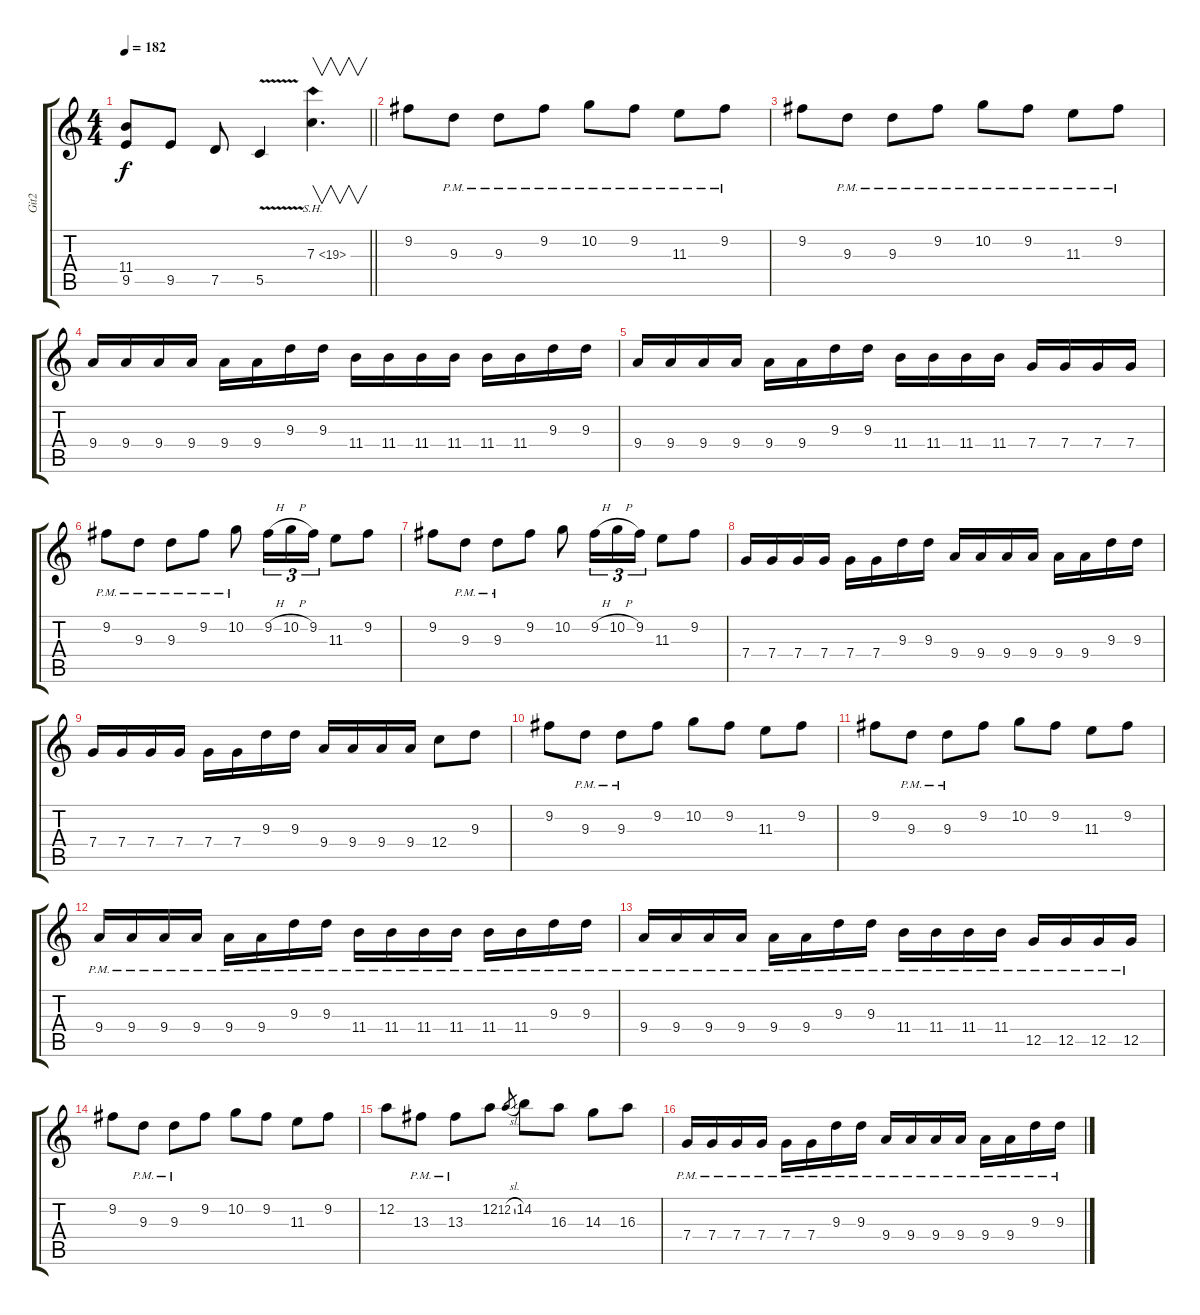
\track ("Git2" "Git2") {instrument distortionguitar}
\staff {score tabs}
\tuning (D4 A3 F3 C3 G2 D2) {hide}
\ts (4 4)
\tempo 182
\clef g2
\barLineRight lightlight
\ks c
(11.4 9.5).8{dy f} 9.5.8 7.5.8 5.5{v}.4 7.3{sh 12}.4{v d} |
9.2.8 9.3{pm}.8 9.3{pm}.8 9.2{pm}.8 10.2{pm}.8 9.2{pm}.8 11.3{pm}.8 9.2{pm}.8 |
9.2.8 9.3{pm}.8 9.3{pm}.8 9.2{pm}.8 10.2{pm}.8 9.2{pm}.8 11.3{pm}.8 9.2{pm}.8 |
9.4.16 9.4.16 9.4.16 9.4.16 9.4.16 9.4.16 9.3.16 9.3.16 11.4.16 11.4.16 11.4.16 11.4.16 11.4.16 11.4.16 9.3.16 9.3.16 |
9.4.16 9.4.16 9.4.16 9.4.16 9.4.16 9.4.16 9.3.16 9.3.16 11.4.16 11.4.16 11.4.16 11.4.16 7.4.16 7.4.16 7.4.16 7.4.16 |
9.2{pm}.8 9.3{pm}.8 9.3{pm}.8 9.2{pm}.8 10.2{pm}.8 9.2{h}.16{tu (3 2)} 10.2{h}.16{tu (3 2)} 9.2.16{tu (3 2)} 11.3.8 9.2.8 |
9.2.8 9.3{pm}.8 9.3{pm}.8 9.2.8 10.2.8 9.2{h}.16{tu (3 2)} 10.2{h}.16{tu (3 2)} 9.2.16{tu (3 2)} 11.3.8 9.2.8 |
7.4.16 7.4.16 7.4.16 7.4.16 7.4.16 7.4.16 9.3.16 9.3.16 9.4.16 9.4.16 9.4.16 9.4.16 9.4.16 9.4.16 9.3.16 9.3.16 |
7.4.16 7.4.16 7.4.16 7.4.16 7.4.16 7.4.16 9.3.16 9.3.16 9.4.16 9.4.16 9.4.16 9.4.16 12.4.8 9.3.8 |
9.2.8 9.3{pm}.8 9.3{pm}.8 9.2.8 10.2.8 9.2.8 11.3.8 9.2.8 |
9.2.8 9.3{pm}.8 9.3{pm}.8 9.2.8 10.2.8 9.2.8 11.3.8 9.2.8 |
9.4{pm}.16 9.4{pm}.16 9.4{pm}.16 9.4{pm}.16 9.4{pm}.16 9.4{pm}.16 9.3{pm}.16 9.3{pm}.16 11.4{pm}.16 11.4{pm}.16 11.4{pm}.16 11.4{pm}.16 11.4{pm}.16 11.4{pm}.16 9.3{pm}.16 9.3{pm}.16 |
9.4{pm}.16 9.4{pm}.16 9.4{pm}.16 9.4{pm}.16 9.4{pm}.16 9.4{pm}.16 9.3{pm}.16 9.3{pm}.16 11.4{pm}.16 11.4{pm}.16 11.4{pm}.16 11.4{pm}.16 12.5{pm}.16 12.5{pm}.16 12.5{pm}.16 12.5{pm}.16 |
9.2.8 9.3{pm}.8 9.3{pm}.8 9.2.8 10.2.8 9.2.8 11.3.8 9.2.8 |
12.2.8 13.3{pm}.8 13.3{pm}.8 12.2.8 12.2{sl}.8{gr} 14.2.8 16.3.8 14.3.8 16.3.8 |
7.4{pm}.16 7.4{pm}.16 7.4{pm}.16 7.4{pm}.16 7.4{pm}.16 7.4{pm}.16 9.3{pm}.16 9.3{pm}.16 9.4{pm}.16 9.4{pm}.16 9.4{pm}.16 9.4{pm}.16 9.4{pm}.16 9.4{pm}.16 9.3{pm}.16 9.3{pm}.16
